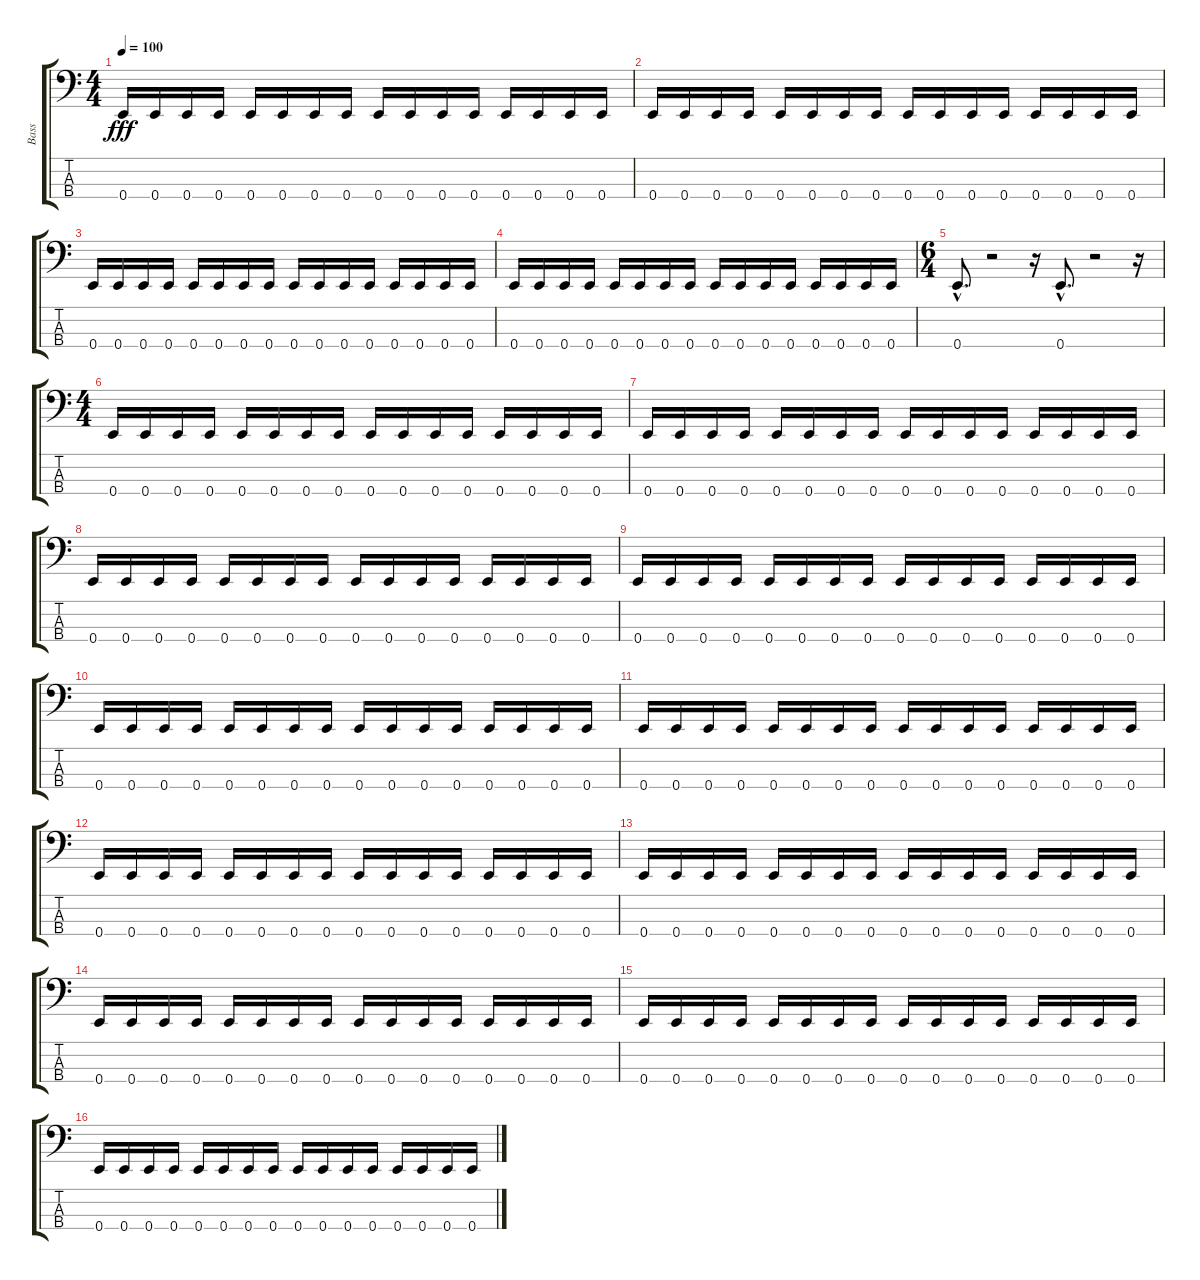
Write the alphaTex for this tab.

\track ("Bass" "Bass") {instrument electricbassfinger}
\staff {score tabs}
\tuning (G2 D2 A1 E1) {hide}
\ts (4 4)
\tempo 100
\clef f4
\ks c
0.4.16{dy fff} 0.4.16 0.4.16 0.4.16 0.4.16 0.4.16 0.4.16 0.4.16 0.4.16 0.4.16 0.4.16 0.4.16 0.4.16 0.4.16 0.4.16 0.4.16 |
0.4.16 0.4.16 0.4.16 0.4.16 0.4.16 0.4.16 0.4.16 0.4.16 0.4.16 0.4.16 0.4.16 0.4.16 0.4.16 0.4.16 0.4.16 0.4.16 |
0.4.16 0.4.16 0.4.16 0.4.16 0.4.16 0.4.16 0.4.16 0.4.16 0.4.16 0.4.16 0.4.16 0.4.16 0.4.16 0.4.16 0.4.16 0.4.16 |
0.4.16 0.4.16 0.4.16 0.4.16 0.4.16 0.4.16 0.4.16 0.4.16 0.4.16 0.4.16 0.4.16 0.4.16 0.4.16 0.4.16 0.4.16 0.4.16 |
\ts (6 4)
0.4{hac}.8{d} r.2 r.16 0.4{hac}.8{d} r.2 r.16 |
\ts (4 4)
0.4.16 0.4.16 0.4.16 0.4.16 0.4.16 0.4.16 0.4.16 0.4.16 0.4.16 0.4.16 0.4.16 0.4.16 0.4.16 0.4.16 0.4.16 0.4.16 |
0.4.16 0.4.16 0.4.16 0.4.16 0.4.16 0.4.16 0.4.16 0.4.16 0.4.16 0.4.16 0.4.16 0.4.16 0.4.16 0.4.16 0.4.16 0.4.16 |
0.4.16 0.4.16 0.4.16 0.4.16 0.4.16 0.4.16 0.4.16 0.4.16 0.4.16 0.4.16 0.4.16 0.4.16 0.4.16 0.4.16 0.4.16 0.4.16 |
0.4.16 0.4.16 0.4.16 0.4.16 0.4.16 0.4.16 0.4.16 0.4.16 0.4.16 0.4.16 0.4.16 0.4.16 0.4.16 0.4.16 0.4.16 0.4.16 |
0.4.16 0.4.16 0.4.16 0.4.16 0.4.16 0.4.16 0.4.16 0.4.16 0.4.16 0.4.16 0.4.16 0.4.16 0.4.16 0.4.16 0.4.16 0.4.16 |
0.4.16 0.4.16 0.4.16 0.4.16 0.4.16 0.4.16 0.4.16 0.4.16 0.4.16 0.4.16 0.4.16 0.4.16 0.4.16 0.4.16 0.4.16 0.4.16 |
0.4.16 0.4.16 0.4.16 0.4.16 0.4.16 0.4.16 0.4.16 0.4.16 0.4.16 0.4.16 0.4.16 0.4.16 0.4.16 0.4.16 0.4.16 0.4.16 |
0.4.16 0.4.16 0.4.16 0.4.16 0.4.16 0.4.16 0.4.16 0.4.16 0.4.16 0.4.16 0.4.16 0.4.16 0.4.16 0.4.16 0.4.16 0.4.16 |
0.4.16 0.4.16 0.4.16 0.4.16 0.4.16 0.4.16 0.4.16 0.4.16 0.4.16 0.4.16 0.4.16 0.4.16 0.4.16 0.4.16 0.4.16 0.4.16 |
0.4.16 0.4.16 0.4.16 0.4.16 0.4.16 0.4.16 0.4.16 0.4.16 0.4.16 0.4.16 0.4.16 0.4.16 0.4.16 0.4.16 0.4.16 0.4.16 |
0.4.16 0.4.16 0.4.16 0.4.16 0.4.16 0.4.16 0.4.16 0.4.16 0.4.16 0.4.16 0.4.16 0.4.16 0.4.16 0.4.16 0.4.16 0.4.16
